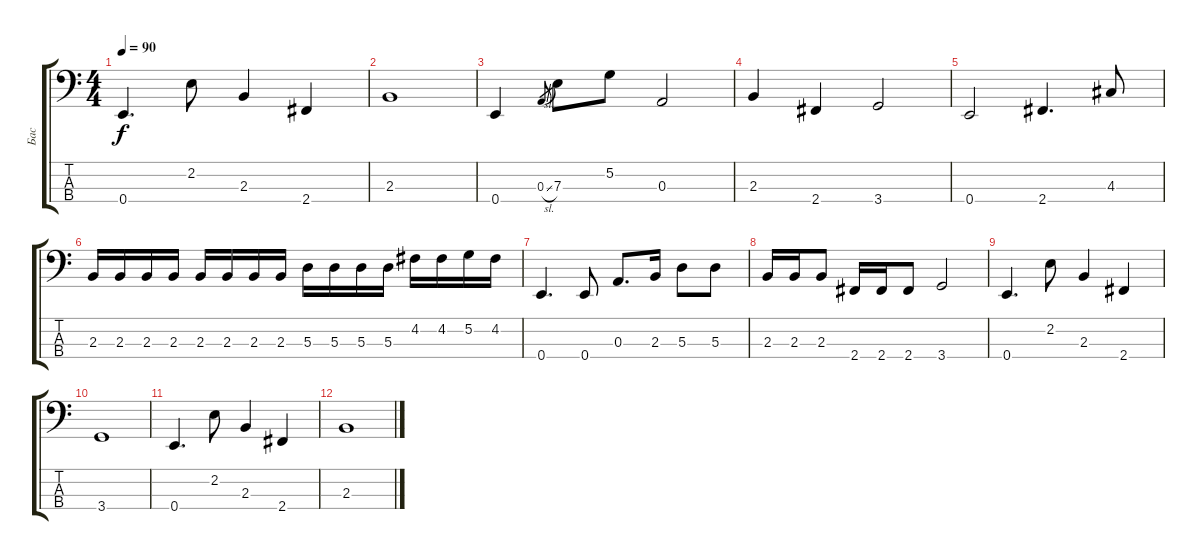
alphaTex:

\track ("Бас" "Бас") {instrument electricbassfinger}
\staff {score tabs}
\tuning (G2 D2 A1 E1) {hide}
\ts (4 4)
\tempo 90
\clef f4
\ks c
0.4.4{d dy f} 2.2.8 2.3.4 2.4.4 |
2.3.1 |
0.4.4 0.3{sl}.8{gr} 7.3.8 5.2.8 0.3.2 |
2.3.4 2.4.4 3.4.2 |
0.4.2 2.4.4{d} 4.3.8 |
2.3.16 2.3.16 2.3.16 2.3.16 2.3.16 2.3.16 2.3.16 2.3.16 5.3.16 5.3.16 5.3.16 5.3.16 4.2.16 4.2.16 5.2.16 4.2.16 |
0.4.4{d} 0.4.8 0.3.8{d} 2.3.16 5.3.8 5.3.8 |
2.3.16 2.3.16 2.3.8 2.4.16 2.4.16 2.4.8 3.4.2 |
0.4.4{d} 2.2.8 2.3.4 2.4.4 |
3.4.1 |
0.4.4{d} 2.2.8 2.3.4 2.4.4 |
2.3.1
